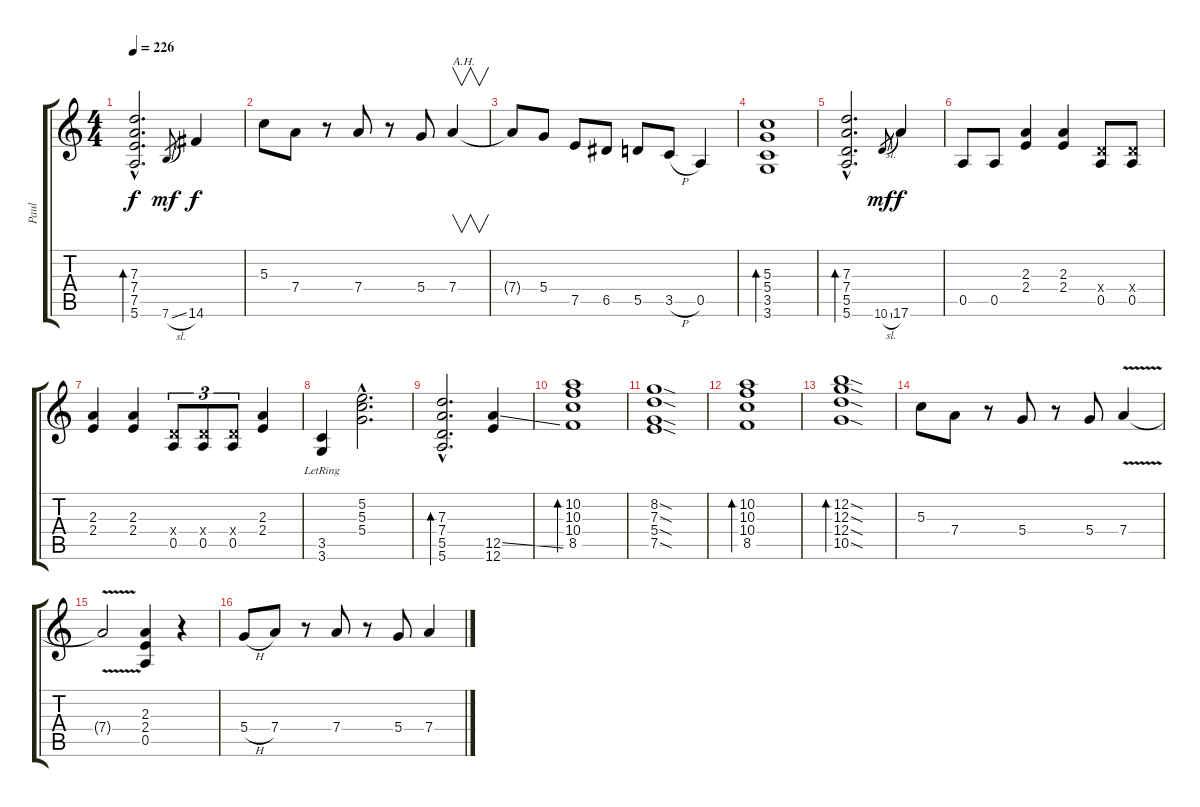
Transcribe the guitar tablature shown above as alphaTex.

\track ("Paul" "Paul") {instrument overdrivenguitar}
\staff {score tabs}
\tuning (E4 B3 G3 D3 A2 E2) {hide}
\ts (4 4)
\tempo 226
\clef g2
\ks c
(7.3{hac} 7.4{hac} 7.5{hac} 5.6{hac}).2{d bd 60 dy f} 7.6{sl}.8{gr dy mf} 14.6.4{dy f} |
5.3.8 7.4.8 r.8 7.4.8 r.8 5.4.8 7.4.4{v txt "A.H." instrument guitarharmonics} |
7.4{t}.8 5.4.8{instrument overdrivenguitar} 7.5.8 6.5.8 5.5.8 3.5{h}.8 0.5.4 |
(5.3 5.4 3.5 3.6).1{bd 60} |
(7.3{hac} 7.4{hac} 5.5{hac} 5.6{hac}).2{d bd 60} 10.6{sl}.8{gr dy mf} 17.6.4{dy f} |
0.5.8 0.5.8 (2.3 2.4).4 (2.3 2.4).4 (0.4{x} 0.5).8 (0.4{x} 0.5).8 |
(2.3 2.4).4 (2.3 2.4).4 (0.4{x} 0.5).8{tu (3 2)} (0.4{x} 0.5).8{tu (3 2)} (0.4{x} 0.5).8{tu (3 2)} (2.3 2.4).4 |
(3.5{lr} 3.6{lr}).4 (5.2{hac} 5.3{hac} 5.4{hac}).2{d} |
(7.3{hac} 7.4{hac} 5.5{hac} 5.6{hac}).2{d bd 60} (12.5{ss} 12.6).4 |
(10.2 10.3 10.4 8.5).1{bd 60} |
(8.2{sod} 7.3{sod} 5.4{sod} 7.5{sod}).1 |
(10.2 10.3 10.4 8.5).1{bd 60} |
(12.2{sod} 12.3{sod} 12.4{sod} 10.5{sod}).1{bd 60} |
5.3.8 7.4.8 r.8 5.4.8 r.8 5.4.8 7.4{v}.4 |
7.4{t}.2 (2.3 2.4 0.5).4 r.4 |
5.4{h}.8 7.4.8 r.8 7.4.8 r.8 5.4.8 7.4.4
